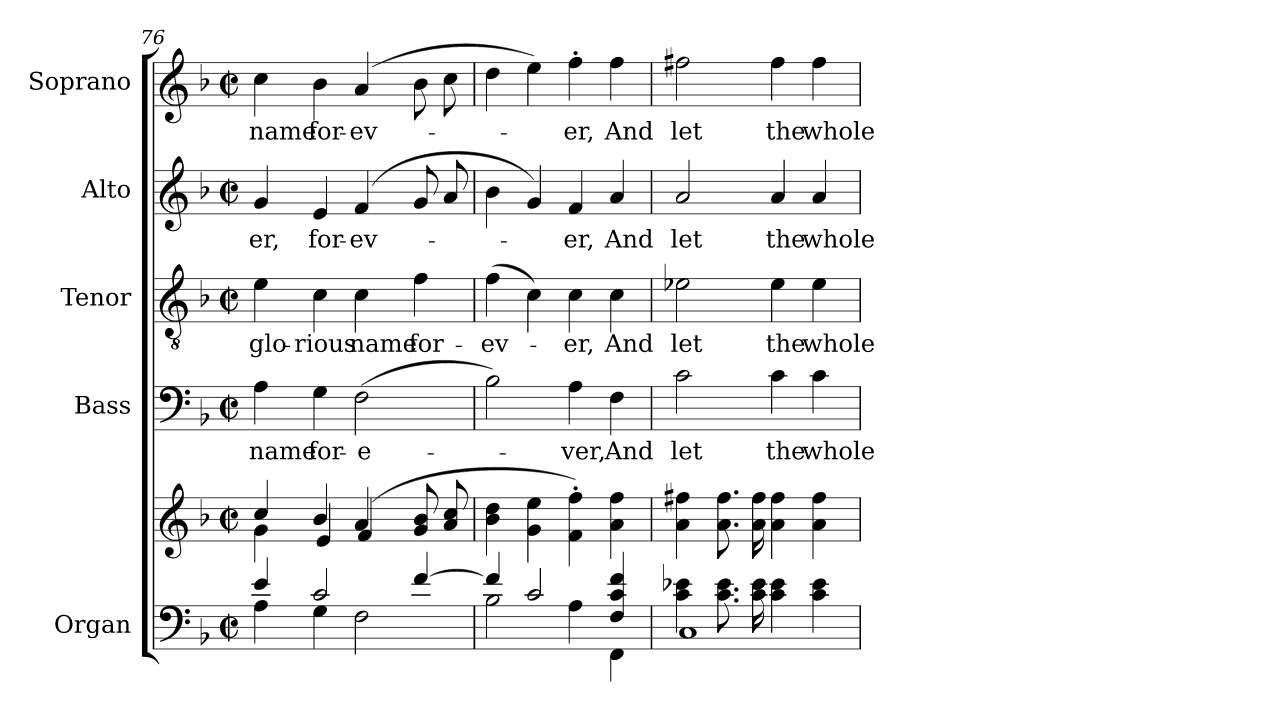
**kern	**kern	**kern	**text	**kern	**text	**kern	**text	**kern	**text
*part5	*part5	*part4	*part4	*part3	*part3	*part2	*part2	*part1	*part1
*staff6	*staff5	*staff4	*staff4	*staff3	*staff3	*staff2	*staff2	*staff1	*staff1
*I"Organ	*	*I"Bass	*	*I"Tenor	*	*I"Alto	*	*I"Soprano	*
*I'Org.	*	*I'B.	*	*I'T.	*	*I'A.	*	*I'S.	*
!!LO:PB:g=z
*clefF4	*clefG2	*clefF4	*	*clefGv2	*	*clefG2	*	*clefG2	*
*	*	*	*	*ITrd7c12	*	*	*	*	*
*k[b-]	*k[b-]	*k[b-]	*	*k[b-]	*	*k[b-]	*	*k[b-]	*
*F:	*F:	*F:	*	*F:	*	*F:	*	*F:	*
*M2/2	*M2/2	*M2/2	*	*M2/2	*	*M2/2	*	*M2/2	*
*met(c|)	*met(c|)	*met(c|)	*	*met(c|)	*	*met(c|)	*	*met(c|)	*
=76	=76	=76	=76	=76	=76	=76	=76	=76	=76
*^	*^	*	*	*	*	*	*	*	*
!	!	!	!	!	!LO:LY:b:color=#000000	!	!	!	!	!	!
!	!	!	!	!	!	!	!LO:LY:b:color=#000000	!	!	!	!
!	!	!	!	!	!	!	!	!	!LO:LY:b:color=#000000	!	!
!	!	!	!	!	!	!	!	!	!	!	!LO:LY:b:color=#000000
4ei/	4Ai\	4cci/	4gi\	4Ai\	name	4Ei\	glo-	4gi/	-er,	4cci\	name
!	!	!	!	!	!LO:LY:b:color=#000000	!	!	!	!	!	!
!	!	!	!	!	!	!	!LO:LY:b:color=#000000	!	!	!	!
!	!	!	!	!	!	!	!	!	!LO:LY:b:color=#000000	!	!
!	!	!	!	!	!	!	!	!	!	!	!LO:LY:b:color=#000000
2ci/	4Gi\	4b-i/	4ei/	4Gi\	for-	4Ci\	-rious	4ei/	for-	4b-i\	for-
!	!	!	!	!	!LO:LY:b:color=#000000	!	!	!	!	!	!
!	!	!	!	!	!	!	!LO:LY:b:color=#000000	!	!	!	!
!	!	!	!	!	!	!	!	!	!LO:LY:b:color=#000000	!	!
!	!	!	!	!	!	!	!	!	!	!	!LO:LY:b:color=#000000
.	2Fi\	(4ai/	4fi/	(2Fi\	-e-	4Ci\	name	(4fi/	-ev-	(4ai/	-ev-
!	!	!	!	!	!	!	!LO:LY:b:color=#000000	!	!	!	!
[4fi/	.	8gi/ 8b-i	4ryy	.	.	4Fi\	for-	8gi/	.	8b-i\	.
.	.	8ai/ 8cci	.	.	.	.	.	8ai/	.	8cci\	.
*	*	*v	*v	*	*	*	*	*	*	*	*
=77	=77	=77	=77	=77	=77	=77	=77	=77	=77	=77
!	!	!	!	!	!	!LO:LY:b:color=#000000	!	!	!	!
4fi/]	2B-i\	4b-i\ 4ddi	2B-i\)	.	(4Fi\	-ev-	4b-i\	.	4ddi\	.
2ci/	.	4gi\ 4eei	.	.	4Ci\)	.	4gi/)	.	4eei\)	.
!	!	!	!	!LO:LY:b:color=#000000	!	!	!	!	!	!
!	!	!	!	!	!	!LO:LY:b:color=#000000	!	!	!	!
!	!	!	!	!	!	!	!	!LO:LY:b:color=#000000	!	!
!	!	!	!	!	!	!	!	!	!	!LO:LY:b:color=#000000
.	4Ai\	4fi\' 4ffi')	4Ai\	-ver,	4Ci\	-er,	4fi/	-er,	4ff'i\	-er,
!	!	!	!	!LO:LY:b:color=#000000	!	!	!	!	!	!
!	!	!	!	!	!	!LO:LY:b:color=#000000	!	!	!	!
!	!	!	!	!	!	!	!	!LO:LY:b:color=#000000	!	!
!	!	!	!	!	!	!	!	!	!	!LO:LY:b:color=#000000
4Fi/ 4ci 4fi	4FFi\	4ai\ 4ffi	4Fi\	And	4Ci\	And	4ai/	And	4ffi\	And
=78	=78	=78	=78	=78	=78	=78	=78	=78	=78	=78
!	!	!	!	!LO:LY:b:color=#000000	!	!	!	!	!	!
!	!	!	!	!	!	!LO:LY:b:color=#000000	!	!	!	!
!	!	!	!	!	!	!	!	!LO:LY:b:color=#000000	!	!
*	*	*	*	*	*	*	*	*	*MM120	*
!	!	!	!	!	!	!	!	!	!	!LO:LY:b:color=#000000
4ci\ 4e-Xi	1Ci	4ai\ 4ff#Xi	2ci\	let	2E-Xi\	let	2ai/	let	2ff#Xi\	let
8.ci\ 8.e-i	.	8.ai\ 8.ff#i	.	.	.	.	.	.	.	.
16ci\ 16e-i	.	16ai\ 16ff#i	.	.	.	.	.	.	.	.
!	!	!	!	!LO:LY:b:color=#000000	!	!	!	!	!	!
!	!	!	!	!	!	!LO:LY:b:color=#000000	!	!	!	!
!	!	!	!	!	!	!	!	!LO:LY:b:color=#000000	!	!
!	!	!	!	!	!	!	!	!	!	!LO:LY:b:color=#000000
4ci\ 4e-i	.	4ai\ 4ff#i	4ci\	the	4E-i\	the	4ai/	the	4ff#i\	the
!	!	!	!	!LO:LY:b:color=#000000	!	!	!	!	!	!
!	!	!	!	!	!	!LO:LY:b:color=#000000	!	!	!	!
!	!	!	!	!	!	!	!	!LO:LY:b:color=#000000	!	!
!	!	!	!	!	!	!	!	!	!	!LO:LY:b:color=#000000
4ci\ 4e-i	.	4ai\ 4ff#i	4ci\	whole	4E-i\	whole	4ai/	whole	4ff#i\	whole
*v	*v	*	*	*	*	*	*	*	*	*
=	=	=	=	=	=	=	=	=	=
*-	*-	*-	*-	*-	*-	*-	*-	*-	*-
